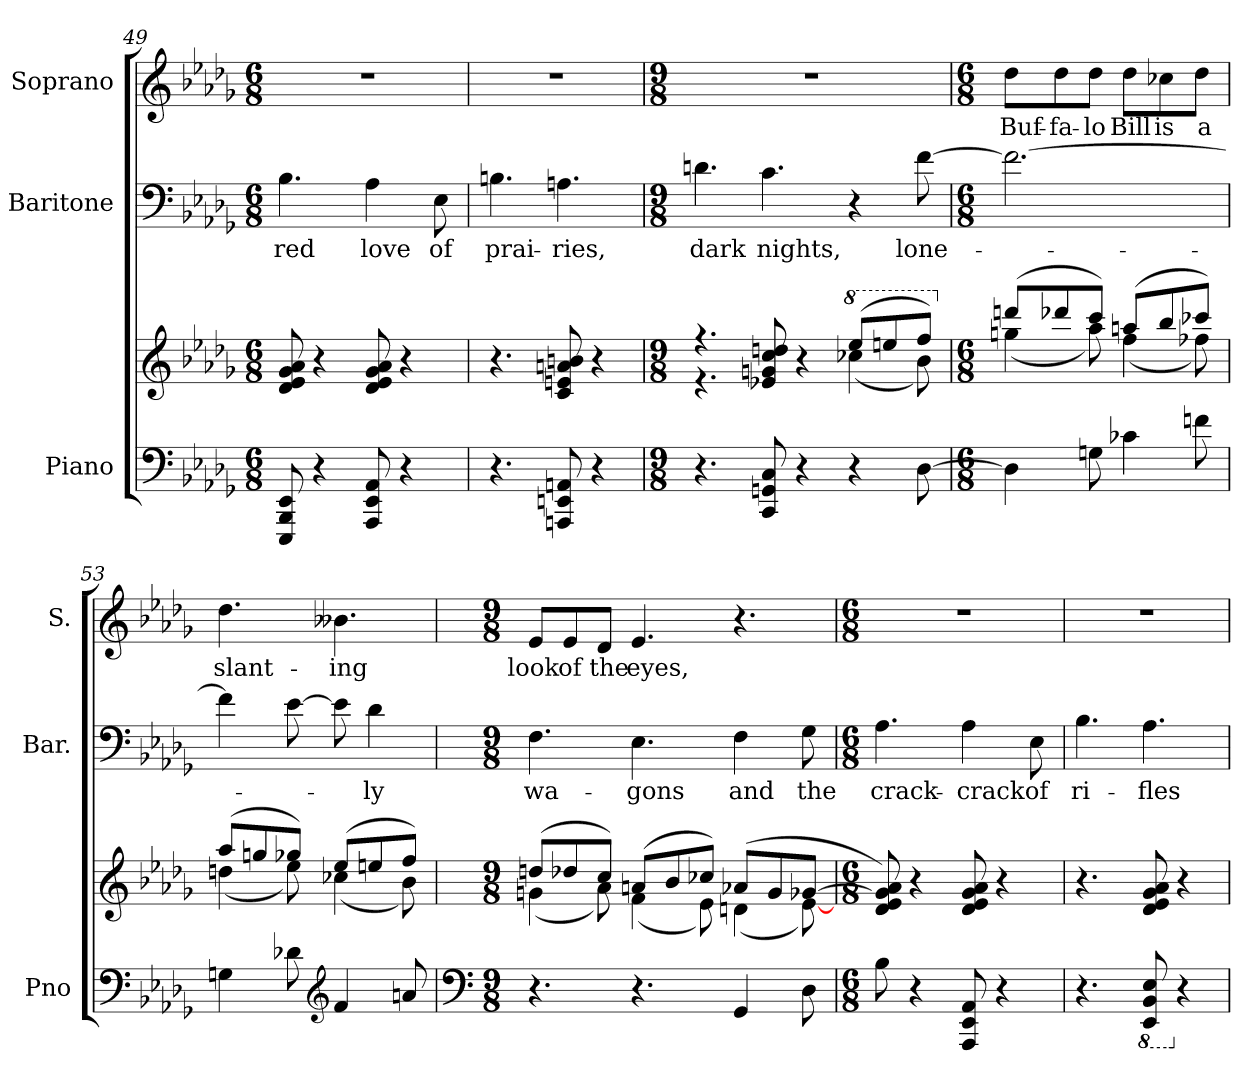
**kern	**kern	**kern	**text	**kern	**text
*part3	*part3	*part2	*part2	*part1	*part1
*staff4	*staff3	*staff2	*staff2	*staff1	*staff1
*I"Piano	*	*I"Baritone	*	*I"Soprano	*
*I'Pno	*	*I'Bar.	*	*I'S.	*
!!LO:PB:g=z
*clefF4	*clefG2	*clefF4	*	*clefG2	*
*k[b-e-a-d-g-]	*k[b-e-a-d-g-]	*k[b-e-a-d-g-]	*	*k[b-e-a-d-g-]	*
*D-:	*D-:	*D-:	*	*D-:	*
*M6/8	*M6/8	*M6/8	*	*M6/8	*
=49	=49	=49	=49	=49	=49
!	!	!	!LO:LY:b	!	!
8EE-/ 8BBB-/ 8EEE-/	8a-/ 8g-/ 8e-/ 8d-/	4.B-\	red	2.r	.
4r	4r	.	.	.	.
!	!	!	!LO:LY:b	!	!
8AA-/ 8EE-/ 8AAA-/	8a-/ 8g-/ 8e-/ 8d-/	4A-\	love	.	.
4r	4r	.	.	.	.
!	!	!	!LO:LY:b	!	!
.	.	8E-\	of	.	.
=50	=50	=50	=50	=50	=50
!	!	!	!LO:LY:b	!	!
4.r	4.r	4.Bn\	prai-	2.r	.
!	!	!	!LO:LY:b	!	!
8AAn/ 8EEn/ 8AAAn/	8bn/ 8an/ 8en/ 8c/	4.An\	ries,	.	.
4r	4r	.	.	.	.
=51	=51	=51	=51	=51	=51
*M9/8	*M9/8	*M9/8	*	*M9/8	*
*	*^	*	*	*	*
!	!	!	!	!LO:LY:b	!	!
4.r	4.r	4.r	4.dn\	dark	8%9r	.
!	!	!	!	!LO:LY:b	!	!
8C/ 8GGn/ 8CC/	8ddn/ 8cc/ 8gn/ 8e-X/	4.ryy	4.c\	nights,	.	.
4r	4r	.	.	.	.	.
*	*8va	*	*	*	*	*
4r	(8eee-/L	(4ccc-X\	4r	.	.	.
.	8eeen/	.	.	.	.	.
!	!	!	!	!LO:LY:b	!	!
[>8D-\	8fff/J)	8bb-\)	[>8f\	lone-	.	.
=52	=52	=52	=52	=52	=52	=52
*M6/8	*M6/8	*	*M6/8	*	*M6/8	*
*	*X8va	*	*	*	*	*
!	!	!	!	!	!	!LO:LY:b
4D-\]	(8dddn/L	(4ggn\	2.f\_>	.	8dd-\L	Buf-
!	!	!	!	!	!	!LO:LY:b
.	8ddd-X/	.	.	.	8dd-\	-fa-
!	!	!	!	!	!	!LO:LY:b
8Gn\	8ccc/J)	8aa-\)	.	.	8dd-\J	-lo
!	!	!	!	!	!	!LO:LY:b
4c-X\	(8aan/L	(4ff\	.	.	8dd-\L	Bill
!	!	!	!	!	!	!LO:LY:b
.	8bb-/	.	.	.	8cc-X\	is
!	!	!	!	!	!	!LO:LY:b
8fn\	8ccc-X/J)	8ff-X\)	.	.	8dd-\J	a
!!LO:LB:g=z
=53	=53	=53	=53	=53	=53	=53
!	!	!	!	!	!	!LO:LY:b
4Gn\	(8aa-/L	(4ddn\	4f\]	.	4.dd-\	slant-
.	8ggn/	.	.	.	.	.
8d-X\	8gg-X/J)	8ee-\)	[>8e-\	.	.	.
*clefG2	*	*	*	*	*	*
!	!	!	!	!	!	!LO:LY:b
4f/	(8ee-/L	(4cc-X\	8e-\]	.	4.b--X\	-ing
!	!	!	!	!LO:LY:b	!	!
.	8een/	.	4d-\	-ly	.	.
8an/	8ff/J)	8b-\)	.	.	.	.
=54	=54	=54	=54	=54	=54	=54
*clefF4	*	*	*	*	*	*
*M9/8	*M9/8	*	*M9/8	*	*M9/8	*
!	!	!	!	!LO:LY:b	!	!
!	!	!	!	!	!	!LO:LY:b
4.r	(8ddn/L	(4gn\	4.F\	wa-	8e-/L	look
!	!	!	!	!	!	!LO:LY:b
.	8dd-X/	.	.	.	8e-/	of
!	!	!	!	!	!	!LO:LY:b
.	8cc/J)	8a-\)	.	.	8d-/J	the
!	!	!	!	!LO:LY:b	!	!
!	!	!	!	!	!	!LO:LY:b
4.r	(8an/L	(4f\	4.E-\	-gons	4.e-/	eyes,
.	8b-/	.	.	.	.	.
.	8cc-X/J)	8e-\)	.	.	.	.
!	!	!	!	!LO:LY:b	!	!
4GG-/	(8a-X/L	(4dn\	4F\	and	4.r	.
.	8g/	.	.	.	.	.
!	!	!	!	!LO:LY:b	!	!
8D-\	[>8g-X/J	[8e-\)	8G-\	the	.	.
*	*v	*v	*	*	*	*
=55	=55	=55	=55	=55	=55
*M6/8	*M6/8	*M6/8	*	*M6/8	*
*	*^	*	*	*	*
!	!	!	!	!LO:LY:b	!	!
*	*v	*v	*	*	*	*
8B-\	8a-/ 8g-/] 8e-/ 8d-/)	4.A-\	crack-	2.r	.
4r	4r	.	.	.	.
!	!	!	!LO:LY:b	!	!
8AA-/ 8EE-/ 8AAA-/	8a-/ 8g-/ 8e-/ 8d-/	4A-\	-crack	.	.
4r	4r	.	.	.	.
!	!	!	!LO:LY:b	!	!
.	.	8E-\	of	.	.
=56	=56	=56	=56	=56	=56
!	!	!	!LO:LY:b	!	!
4.r	4.r	4.B-\	ri-	2.r	.
*8ba	*	*	*	*	*
!	!	!	!LO:LY:b	!	!
8EE-/ 8BBB-/ 8EEE-/	8a-/ 8g-/ 8e-/ 8d-/	4.A-\	-fles	.	.
*X8ba	*	*	*	*	*
4r	4r	.	.	.	.
=	=	=	=	=	=
*-	*-	*-	*-	*-	*-
